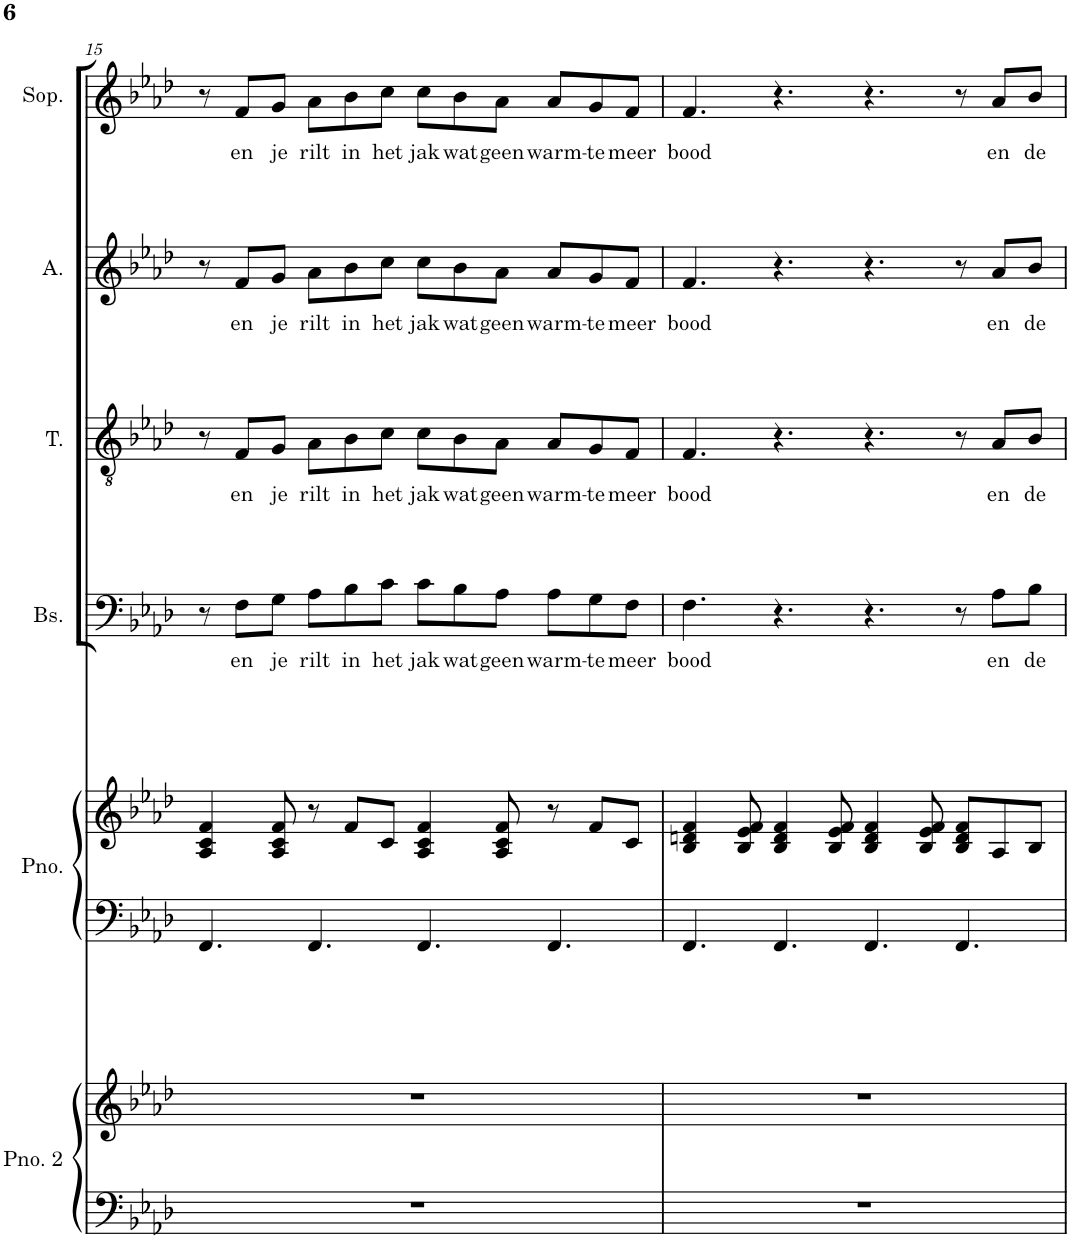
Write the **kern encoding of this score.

**kern	**kern	**kern	**kern	**kern	**text	**kern	**text	**kern	**text	**kern	**text
*part6	*part6	*part5	*part5	*part4	*part4	*part3	*part3	*part2	*part2	*part1	*part1
*staff8	*staff7	*staff6	*staff5	*staff4	*staff4	*staff3	*staff3	*staff2	*staff2	*staff1	*staff1
*I"Piano 2	*	*I"Piano	*	*I"Bas	*	*I"Tenor	*	*I"Alt	*	*I"Sopraan	*
*I'Pno. 2	*	*I'Pno.	*	*I'Bs.	*	*I'T.	*	*I'A.	*	*I'Sop.	*
!!LO:PB:g=z
*clefF4	*clefG2	*clefF4	*clefG2	*clefF4	*	*clefGv2	*	*clefG2	*	*clefG2	*
*k[b-e-a-d-]	*k[b-e-a-d-]	*k[b-e-a-d-]	*k[b-e-a-d-]	*k[b-e-a-d-]	*	*k[b-e-a-d-]	*	*k[b-e-a-d-]	*	*k[b-e-a-d-]	*
*M12/8	*M12/8	*M12/8	*M12/8	*M12/8	*	*M12/8	*	*M12/8	*	*M12/8	*
=15	=15	=15	=15	=15	=15	=15	=15	=15	=15	=15	=15
1.r	1.r	4.FF/	4A-/ 4c/ 4f/	8r	.	8r	.	8r	.	8r	.
!	!	!	!	!	!LO:LY:b	!	!LO:LY:b	!	!LO:LY:b	!	!LO:LY:b
.	.	.	.	8F\L	en	8F/L	en	8f/L	en	8f/L	en
!	!	!	!	!	!LO:LY:b	!	!LO:LY:b	!	!LO:LY:b	!	!LO:LY:b
.	.	.	8A-/ 8c/ 8f/	8G\J	je	8G/J	je	8g/J	je	8g/J	je
!	!	!	!	!	!LO:LY:b	!	!LO:LY:b	!	!LO:LY:b	!	!LO:LY:b
.	.	4.FF/	8r	8A-\L	rilt	8A-\L	rilt	8a-\L	rilt	8a-\L	rilt
!	!	!	!	!	!LO:LY:b	!	!LO:LY:b	!	!LO:LY:b	!	!LO:LY:b
.	.	.	8f/L	8B-\	in	8B-\	in	8b-\	in	8b-\	in
!	!	!	!	!	!LO:LY:b	!	!LO:LY:b	!	!LO:LY:b	!	!LO:LY:b
.	.	.	8c/J	8c\J	het	8c\J	het	8cc\J	het	8cc\J	het
!	!	!	!	!	!LO:LY:b	!	!LO:LY:b	!	!LO:LY:b	!	!LO:LY:b
.	.	4.FF/	4A-/ 4c/ 4f/	8c\L	jak	8c\L	jak	8cc\L	jak	8cc\L	jak
!	!	!	!	!	!LO:LY:b	!	!LO:LY:b	!	!LO:LY:b	!	!LO:LY:b
.	.	.	.	8B-\	wat	8B-\	wat	8b-\	wat	8b-\	wat
!	!	!	!	!	!LO:LY:b	!	!LO:LY:b	!	!LO:LY:b	!	!LO:LY:b
.	.	.	8A-/ 8c/ 8f/	8A-\J	geen	8A-\J	geen	8a-\J	geen	8a-\J	geen
!	!	!	!	!	!LO:LY:b	!	!LO:LY:b	!	!LO:LY:b	!	!LO:LY:b
.	.	4.FF/	8r	8A-\L	warm-	8A-/L	warm-	8a-/L	warm-	8a-/L	warm-
!	!	!	!	!	!LO:LY:b	!	!LO:LY:b	!	!LO:LY:b	!	!LO:LY:b
.	.	.	8f/L	8G\	-te	8G/	-te	8g/	-te	8g/	-te
!	!	!	!	!	!LO:LY:b	!	!LO:LY:b	!	!LO:LY:b	!	!LO:LY:b
.	.	.	8c/J	8F\J	meer	8F/J	meer	8f/J	meer	8f/J	meer
=16	=16	=16	=16	=16	=16	=16	=16	=16	=16	=16	=16
!	!	!	!	!	!LO:LY:b	!	!LO:LY:b	!	!LO:LY:b	!	!LO:LY:b
1.r	1.r	4.FF/	4B-/ 4dn/ 4f/	4.F\	bood	4.F/	bood	4.f/	bood	4.f/	bood
.	.	.	8B-/ 8e-/ 8f/	.	.	.	.	.	.	.	.
.	.	4.FF/	4B-/ 4d/ 4f/	4.r	.	4.r	.	4.r	.	4.r	.
.	.	.	8B-/ 8e-/ 8f/	.	.	.	.	.	.	.	.
.	.	4.FF/	4B-/ 4d/ 4f/	4.r	.	4.r	.	4.r	.	4.r	.
.	.	.	8B-/ 8e-/ 8f/	.	.	.	.	.	.	.	.
.	.	4.FF/	8B-/ 8d/ 8f/L	8r	.	8r	.	8r	.	8r	.
!	!	!	!	!	!LO:LY:b	!	!LO:LY:b	!	!LO:LY:b	!	!LO:LY:b
.	.	.	8A-/	8A-\L	en	8A-/L	en	8a-/L	en	8a-/L	en
!	!	!	!	!	!LO:LY:b	!	!LO:LY:b	!	!LO:LY:b	!	!LO:LY:b
.	.	.	8B-/J	8B-\J	de	8B-/J	de	8b-/J	de	8b-/J	de
=	=	=	=	=	=	=	=	=	=	=	=
*-	*-	*-	*-	*-	*-	*-	*-	*-	*-	*-	*-
